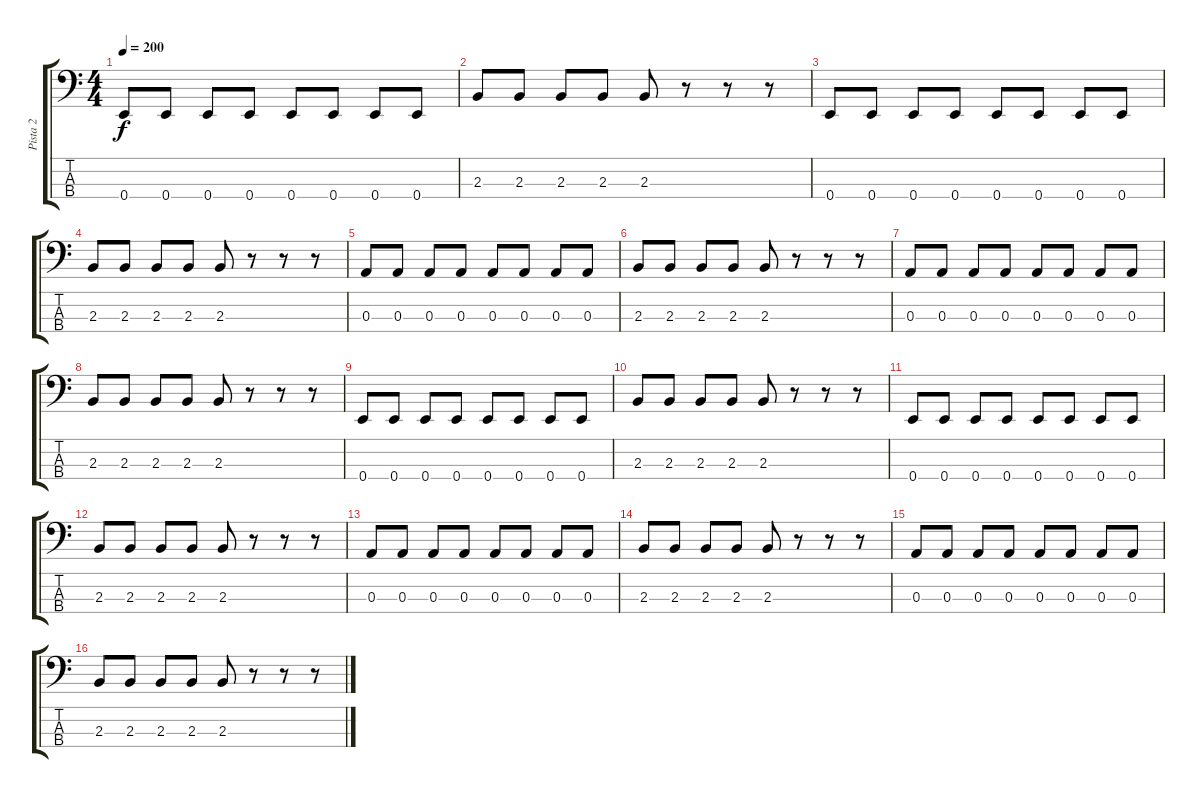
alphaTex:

\track ("Pista 2" "Pista 2") {instrument electricbasspick}
\staff {score tabs}
\tuning (G2 D2 A1 E1) {hide}
\ts (4 4)
\tempo 200
\clef f4
\ks c
0.4.8{dy f} 0.4.8 0.4.8 0.4.8 0.4.8 0.4.8 0.4.8 0.4.8 |
2.3.8 2.3.8 2.3.8 2.3.8 2.3.8 r.8 r.8 r.8 |
0.4.8 0.4.8 0.4.8 0.4.8 0.4.8 0.4.8 0.4.8 0.4.8 |
2.3.8 2.3.8 2.3.8 2.3.8 2.3.8 r.8 r.8 r.8 |
0.3.8 0.3.8 0.3.8 0.3.8 0.3.8 0.3.8 0.3.8 0.3.8 |
2.3.8 2.3.8 2.3.8 2.3.8 2.3.8 r.8 r.8 r.8 |
0.3.8 0.3.8 0.3.8 0.3.8 0.3.8 0.3.8 0.3.8 0.3.8 |
2.3.8 2.3.8 2.3.8 2.3.8 2.3.8 r.8 r.8 r.8 |
0.4.8 0.4.8 0.4.8 0.4.8 0.4.8 0.4.8 0.4.8 0.4.8 |
2.3.8 2.3.8 2.3.8 2.3.8 2.3.8 r.8 r.8 r.8 |
0.4.8 0.4.8 0.4.8 0.4.8 0.4.8 0.4.8 0.4.8 0.4.8 |
2.3.8 2.3.8 2.3.8 2.3.8 2.3.8 r.8 r.8 r.8 |
0.3.8 0.3.8 0.3.8 0.3.8 0.3.8 0.3.8 0.3.8 0.3.8 |
2.3.8 2.3.8 2.3.8 2.3.8 2.3.8 r.8 r.8 r.8 |
0.3.8 0.3.8 0.3.8 0.3.8 0.3.8 0.3.8 0.3.8 0.3.8 |
2.3.8 2.3.8 2.3.8 2.3.8 2.3.8 r.8 r.8 r.8
